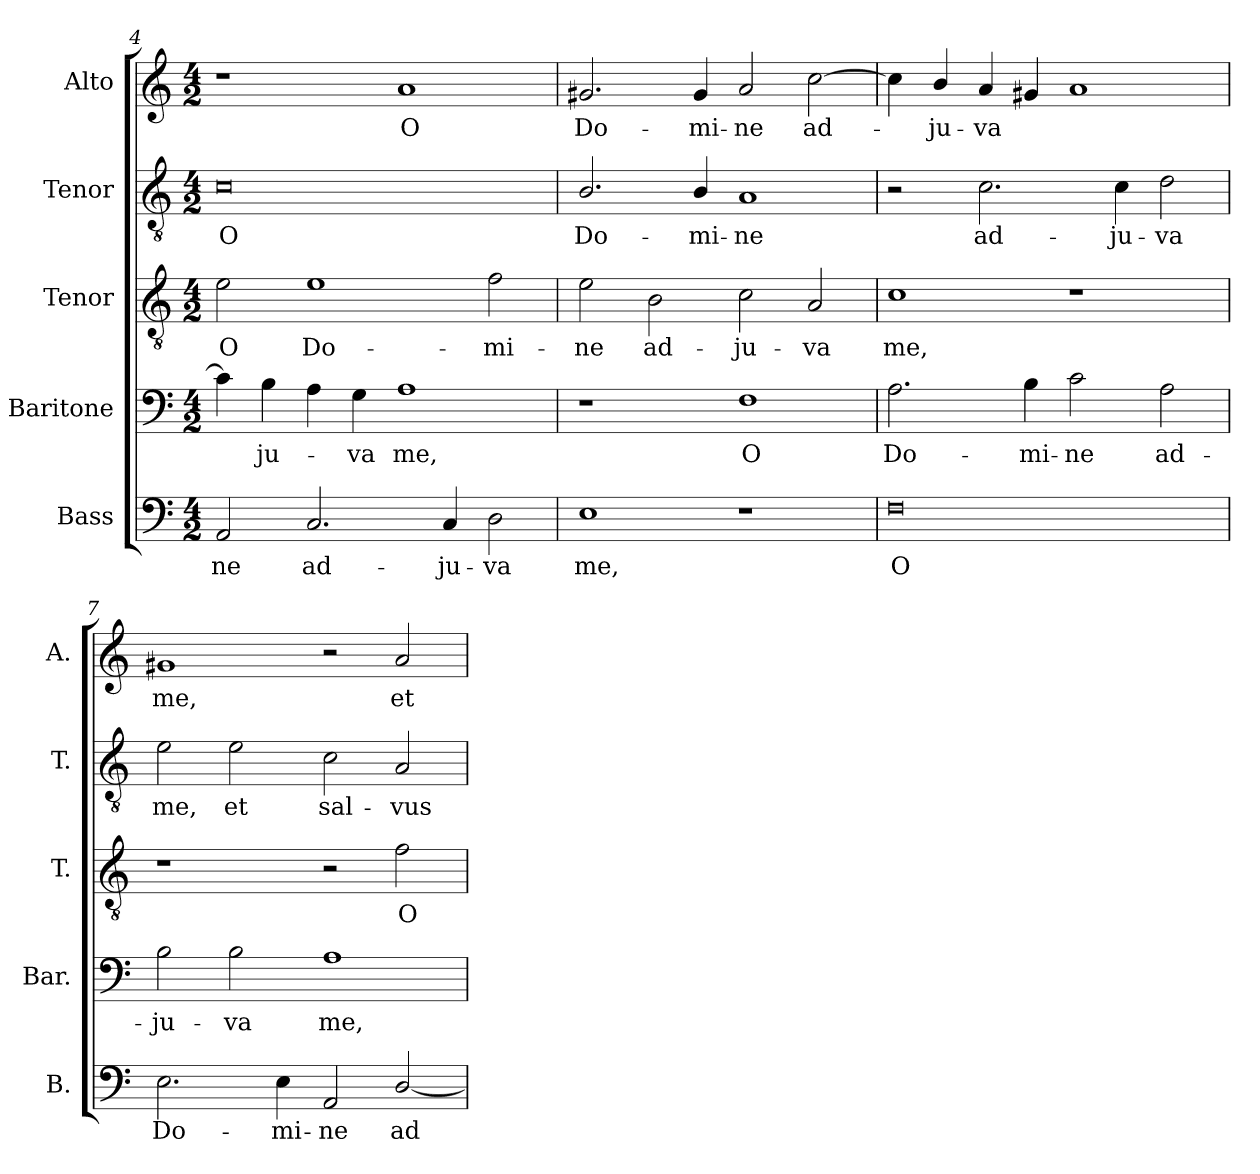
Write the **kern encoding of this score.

**kern	**text	**kern	**text	**kern	**text	**kern	**text	**kern	**text
*part5	*part5	*part4	*part4	*part3	*part3	*part2	*part2	*part1	*part1
*staff5	*staff5	*staff4	*staff4	*staff3	*staff3	*staff2	*staff2	*staff1	*staff1
*I"Bass	*	*I"Baritone	*	*I"Tenor	*	*I"Tenor	*	*I"Alto	*
*I'B.	*	*I'Bar.	*	*I'T.	*	*I'T.	*	*I'A.	*
*clefF4	*	*clefF4	*	*clefGv2	*	*clefGv2	*	*clefG2	*
*	*	*	*	*ITrd7c12	*	*ITrd7c12	*	*	*
*k[]	*	*k[]	*	*k[]	*	*k[]	*	*k[]	*
*C:	*	*C:	*	*C:	*	*C:	*	*C:	*
*M4/2	*	*M4/2	*	*M4/2	*	*M4/2	*	*M4/2	*
=4	=4	=4	=4	=4	=4	=4	=4	=4	=4
!	!LO:LY:b:color=#000000	!	!	!	!	!	!	!	!
!	!	!	!	!	!LO:LY:b:color=#000000	!	!	!	!
!	!	!	!	!	!	!	!LO:LY:b:color=#000000	!	!
2AAi/	-ne	4ci\]	.	2Ei\	O	0Ci	O	1r	.
!	!	!	!LO:LY:b:color=#000000	!	!	!	!	!	!
.	.	4Bi\	-ju-	.	.	.	.	.	.
!	!LO:LY:b:color=#000000	!	!	!	!	!	!	!	!
!	!	!	!	!	!LO:LY:b:color=#000000	!	!	!	!
2.Ci/	ad-	4Ai\	.	1Ei	Do-	.	.	.	.
!	!	!	!LO:LY:b:color=#000000	!	!	!	!	!	!
.	.	4Gi\	-va	.	.	.	.	.	.
!	!	!	!LO:LY:b:color=#000000	!	!	!	!	!	!
!	!	!	!	!	!	!	!	!	!LO:LY:b:color=#000000
.	.	1Ai	me,	.	.	.	.	1ai	O
!	!LO:LY:b:color=#000000	!	!	!	!	!	!	!	!
4Ci/	-ju-	.	.	.	.	.	.	.	.
!	!LO:LY:b:color=#000000	!	!	!	!	!	!	!	!
!	!	!	!	!	!LO:LY:b:color=#000000	!	!	!	!
2Di\	-va	.	.	2Fi\	-mi-	.	.	.	.
!!LO:LB:g=z
=5	=5	=5	=5	=5	=5	=5	=5	=5	=5
!	!LO:LY:b:color=#000000	!	!	!	!	!	!	!	!
!	!	!	!	!	!LO:LY:b:color=#000000	!	!	!	!
!	!	!	!	!	!	!	!LO:LY:b:color=#000000	!	!
!	!	!	!	!	!	!	!	!	!LO:LY:b:color=#000000
1Ei	me,	1r	.	2Ei\	-ne	2.BBi/	Do-	2.g#Xi/	Do-
!	!	!	!	!	!LO:LY:b:color=#000000	!	!	!	!
.	.	.	.	2BBi\	ad-	.	.	.	.
!	!	!	!	!	!	!	!LO:LY:b:color=#000000	!	!
!	!	!	!	!	!	!	!	!	!LO:LY:b:color=#000000
.	.	.	.	.	.	4BBi/	-mi-	4g#i/	-mi-
!	!	!	!LO:LY:b:color=#000000	!	!	!	!	!	!
!	!	!	!	!	!LO:LY:b:color=#000000	!	!	!	!
!	!	!	!	!	!	!	!LO:LY:b:color=#000000	!	!
!	!	!	!	!	!	!	!	!	!LO:LY:b:color=#000000
1r	.	1Fi	O	2Ci\	-ju-	1AAi	-ne	2ai/	-ne
!	!	!	!	!	!LO:LY:b:color=#000000	!	!	!	!
!	!	!	!	!	!	!	!	!	!LO:LY:b:color=#000000
.	.	.	.	2AAi/	-va	.	.	[2cci\	ad-
=6	=6	=6	=6	=6	=6	=6	=6	=6	=6
!	!LO:LY:b:color=#000000	!	!	!	!	!	!	!	!
!	!	!	!LO:LY:b:color=#000000	!	!	!	!	!	!
!	!	!	!	!	!LO:LY:b:color=#000000	!	!	!	!
0Fi	O	2.Ai\	Do-	1Ci	me,	2r	.	4cci\]	.
!	!	!	!	!	!	!	!	!	!LO:LY:b:color=#000000
.	.	.	.	.	.	.	.	4bi/	-ju-
!	!	!	!	!	!	!	!LO:LY:b:color=#000000	!	!
!	!	!	!	!	!	!	!	!	!LO:LY:b:color=#000000
.	.	.	.	.	.	2.Ci\	ad-	4ai/	-va
!	!	!	!LO:LY:b:color=#000000	!	!	!	!	!	!
.	.	4Bi\	-mi-	.	.	.	.	4g#Xi/	.
!	!	!	!LO:LY:b:color=#000000	!	!	!	!	!	!
.	.	2ci\	-ne	1r	.	.	.	1ai	.
!	!	!	!	!	!	!	!LO:LY:b:color=#000000	!	!
.	.	.	.	.	.	4Ci\	-ju-	.	.
!	!	!	!LO:LY:b:color=#000000	!	!	!	!	!	!
!	!	!	!	!	!	!	!LO:LY:b:color=#000000	!	!
.	.	2Ai\	ad-	.	.	2Di\	-va	.	.
=7	=7	=7	=7	=7	=7	=7	=7	=7	=7
!	!LO:LY:b:color=#000000	!	!	!	!	!	!	!	!
!	!	!	!LO:LY:b:color=#000000	!	!	!	!	!	!
!	!	!	!	!	!	!	!LO:LY:b:color=#000000	!	!
!	!	!	!	!	!	!	!	!	!LO:LY:b:color=#000000
2.Ei\	Do-	2Bi\	-ju-	1r	.	2Ei\	me,	1g#Xi	me,
!	!	!	!LO:LY:b:color=#000000	!	!	!	!	!	!
!	!	!	!	!	!	!	!LO:LY:b:color=#000000	!	!
.	.	2Bi\	-va	.	.	2Ei\	et	.	.
!	!LO:LY:b:color=#000000	!	!	!	!	!	!	!	!
4Ei\	-mi-	.	.	.	.	.	.	.	.
!	!LO:LY:b:color=#000000	!	!	!	!	!	!	!	!
!	!	!	!LO:LY:b:color=#000000	!	!	!	!	!	!
!	!	!	!	!	!	!	!LO:LY:b:color=#000000	!	!
2AAi/	-ne	1Ai	me,	2r	.	2Ci\	sal-	2r	.
!	!LO:LY:b:color=#000000	!	!	!	!	!	!	!	!
!	!	!	!	!	!LO:LY:b:color=#000000	!	!	!	!
!	!	!	!	!	!	!	!LO:LY:b:color=#000000	!	!
!	!	!	!	!	!	!	!	!	!LO:LY:b:color=#000000
[2Di/	ad-	.	.	2Fi\	O	2AAi/	-vus	2ai/	et
=	=	=	=	=	=	=	=	=	=
*-	*-	*-	*-	*-	*-	*-	*-	*-	*-
